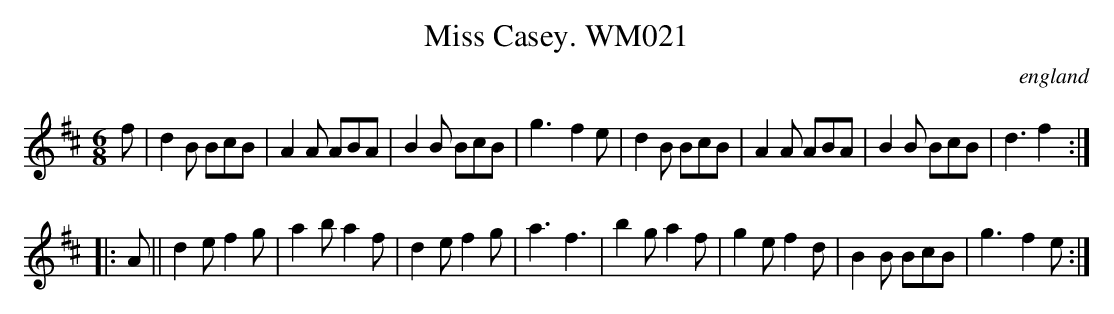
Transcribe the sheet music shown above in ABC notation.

X:1
T:Miss Casey. WM021
O:england
M:6/8
L:1/8
K:D
f|d2B BcB|A2A ABA|B2B BcB|g3-f2e|d2B BcB|A2A ABA|B2B BcB|d3f2:|
|:A||d2ef2g|a2ba2f|d2ef2g|a3f3|b2ga2f|g2ef2d|B2B BcB|g3-f2e:|]
